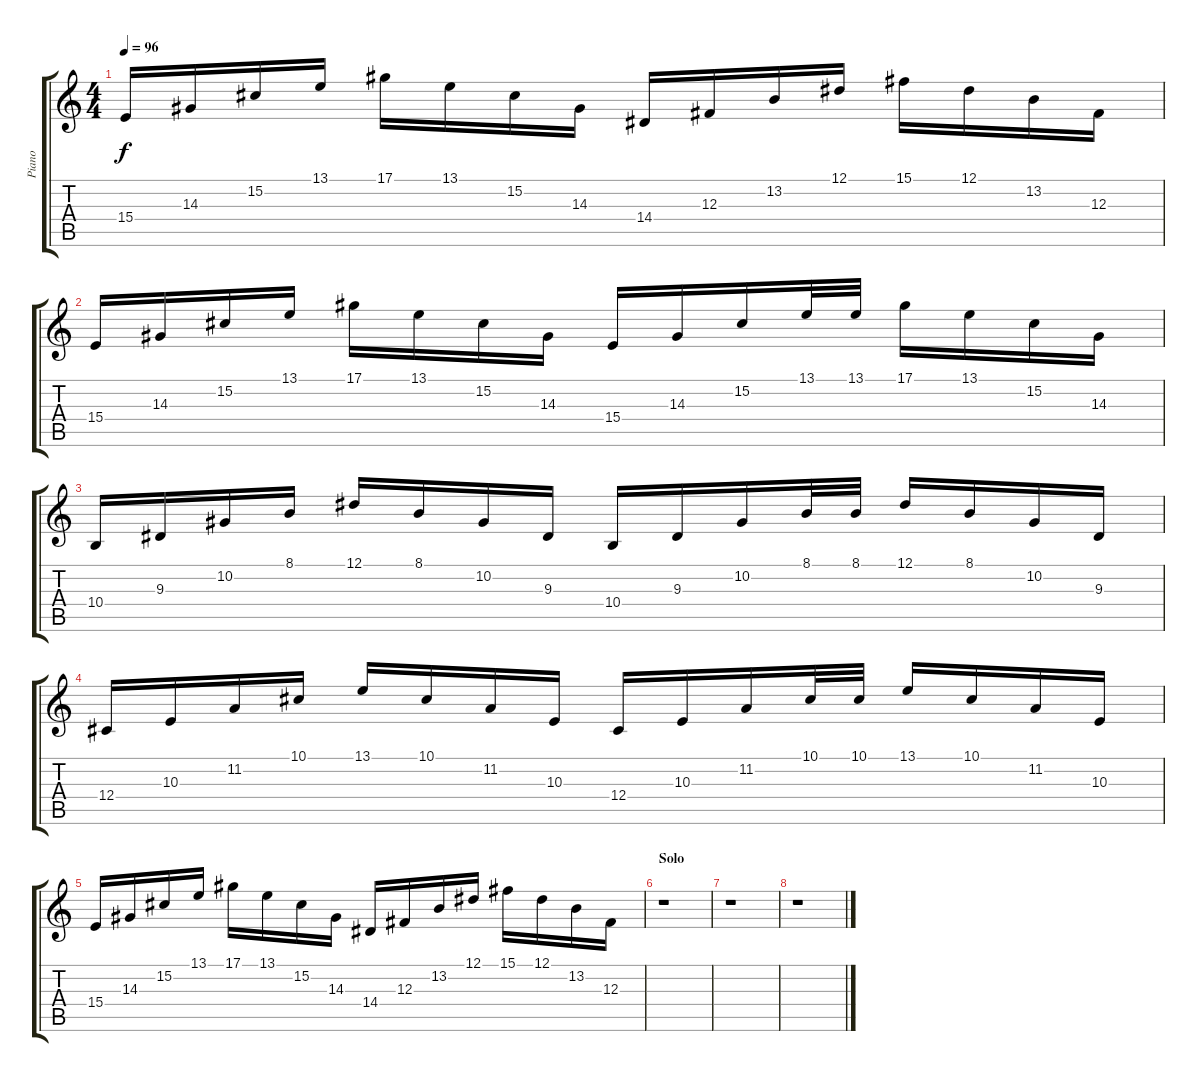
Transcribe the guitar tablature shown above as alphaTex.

\track ("Piano" "Piano") {instrument brightacousticpiano}
\staff {score tabs}
\tuning (Eb4 Bb3 Gb3 Db3 Ab2 Eb2) {hide}
\ts (4 4)
\tempo 96
\clef g2
\ks c
15.4.16{dy f} 14.3.16 15.2.16 13.1.16 17.1.16 13.1.16 15.2.16 14.3.16 14.4.16 12.3.16 13.2.16 12.1.16 15.1.16 12.1.16 13.2.16 12.3.16 |
15.4.16 14.3.16 15.2.16 13.1.16 17.1.16 13.1.16 15.2.16 14.3.16 15.4.16 14.3.16 15.2.16 13.1.32 13.1.32 17.1.16 13.1.16 15.2.16 14.3.16 |
10.4.16 9.3.16 10.2.16 8.1.16 12.1.16 8.1.16 10.2.16 9.3.16 10.4.16 9.3.16 10.2.16 8.1.32 8.1.32 12.1.16 8.1.16 10.2.16 9.3.16 |
12.4.16 10.3.16 11.2.16 10.1.16 13.1.16 10.1.16 11.2.16 10.3.16 12.4.16 10.3.16 11.2.16 10.1.32 10.1.32 13.1.16 10.1.16 11.2.16 10.3.16 |
15.4.16 14.3.16 15.2.16 13.1.16 17.1.16 13.1.16 15.2.16 14.3.16 14.4.16 12.3.16 13.2.16 12.1.16 15.1.16 12.1.16 13.2.16 12.3.16 |
\section ("" "Solo")
r.1 |
r.1 |
r.1
